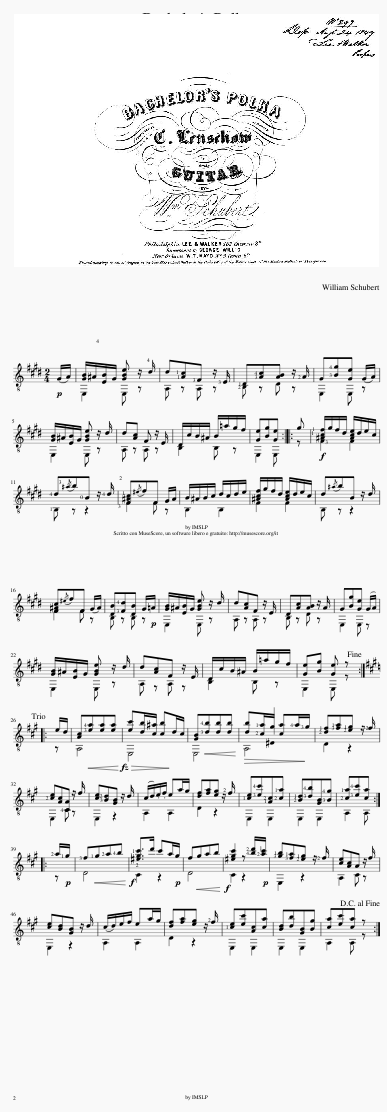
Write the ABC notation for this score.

X:1
%%score ( 1 2 )
L:1/8
Q:1/4=90
M:2/4
I:linebreak $
K:E
V:1 treble-8
V:2 treble-8
V:1
!p! (G/A/) | [GB]/!4!^A/[EB]/G/ [GBe] z/ !4!d/ | d!1![Ac]!3!F z/ !3!E/ | !1!D!3!!4![Ac][AB] z/ !2!A/ | G!3!!4![Bg][Ge] (G/A/) |$ %5
 [GB]/^A/[EB]/G/ [GBe] z/ d/ | d[Ac] F z/ E/ | D/c/B/^A/ B/=a/g/f/ | [Ge][Bg][Ge] :: g | %10
!f! !2!!1![^Acf]/g/f/d/ [Ace]/d/e/c/ |$ !4!d{/!3!^a}!4!b!0!B z/ !4!d/ | !3!!2!!1![F^Ac]{/^e}fF G/A/ | B/^A/B/c/ d/c/d/e/ | [^Acf]/g/f/d/ [Ace]/d/e/c/ | %15
 d{/^a}bB z/ d/ |$ [F^Ac]{/^e}fF (G/A/) | [DB]!3!!4![Fd][DB] G/!p!=A/ | [GB]/^A/[EB]/G/ [GBe] z/ d/ | d[Ac]F z/ E/ | %20
 D[Ac][AB] z/ A/ | G[Bg][Ge] (G/A/) |$ [GB]/^A/[EB]/G/ [GBe] z/ d/ | d[Ac]F z/ E/ | D/c/B/^A/ B/=a/g/f/ | %25
 [Ge][Bg] [Ge] z!fine! ::$[K:A] e/d/ | [Ac]!<(!!3!!4![ea][ea][ea]!<)! |!>(! [ec'][db]/[c^a]/ [cb]!>)!d/c/ | [GB]!<(!!3!!4![db][db][db]!<)! | %30
!>(! [db]!2!!1![ca]/[^Bg]/ [ca]!4!a/!3!g/!>)! | !2!!1![df]!3!!1![fa]!2!!1![eg] z/ !2!f/ |$ !2![ce][Ac]!4![CA] z/ f/ | [ce]!3!!2![Bd][GB] z/ d/ | (c/d/).e/.f/ ea/g/ | %35
 [df][fa][eg] z/ !2!f/ | !1![ce]!3!!4![ec']!1!!2![Ac]!2!!1![ca] | !2!!1![Bd]!3!!4![db][GB]!3!!4![Bg] | !2!!1![ca]!3!!4![ec'][ca] ::$ !2!a/!p!!1!g/ | %40
 !3!f!<(!!1!g!2!a!4!b!<)! |!f! !2!!1![^egc']>d' c'a/!p!g/ | f!<(!gab!<)! |!f! [^egc']2 z !4!!2![bd']/!p!!2!!1![ac']/ | !3!!1![gb]!3!!1![fa]!2!!1![eg] z/ !2!f/ | %45
 [ce][Ac]A z/ f/ |$ [ce][Bd][GB] z/ d/ | (c/d/)e/f/ ea/g/ | [df][fa][eg] z/ !2!f/ | !1![ce][ec'][Ac][ca] | %50
 [Bd][db][GB][Bg] | [ca][ec'][ca] z!D.C.! :| %52
V:2
 x | E,2 E, z | A, z A, z | !2!B, z D z | E,2 E, z |$ %5
 E,2 E, z | A, z A, z | B,2 B, z | E,2 E, :: z | %10
 !3!F2 F2 |$ !1!B, z z2 | F2 F z | B,2 B,2 | F2 F2 | %15
 B, z z2 |$ F2 F z | B, z B, z | E,2 E, z | A, z A, z | %20
 B, z D z | E,2 E, z |$ E,2 E, z | A, z A, z | B,2 B, z | %25
 E,2 E, z ::$[K:A] z | A,4 | E,4 | E,4 | %30
 A,4 | D2 z2 |$ E,2 C z | E,2 z2 | A,2 A,2 | %35
 D2 z2 | E,2 E,2 | E,2 E,2 | A,2 A, ::$ z | %40
 D4 | C2 z2 | D4 | C2 z2 | E,2 z2 | %45
 A,2 C z |$ E,2 z2 | A,2 A,2 | D2 z2 | E,2 E,2 | %50
 E,2 E,2 | A,2 A, z :| %52
